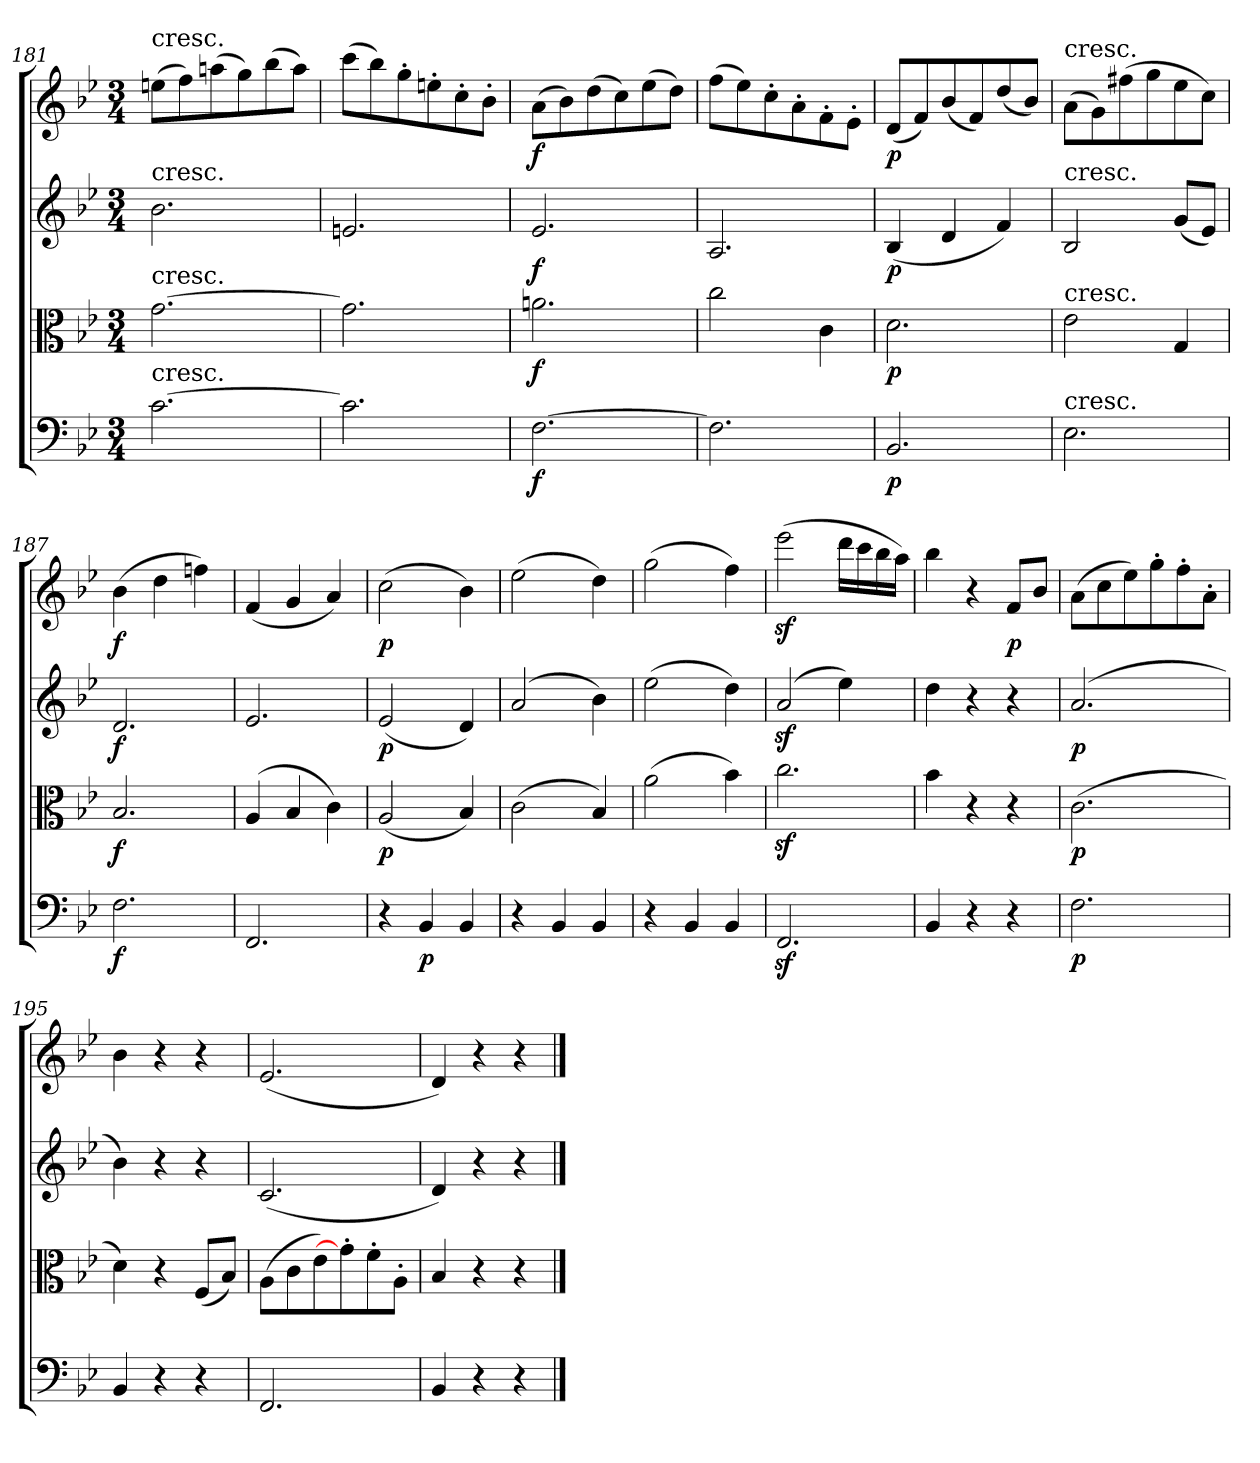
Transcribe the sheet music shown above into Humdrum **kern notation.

**kern	**dynam	**kern	**dynam	**kern	**dynam	**kern	**dynam
*part4	*part4	*part3	*part3	*part2	*part2	*part1	*part1
*staff4	*staff4	*staff3	*staff3	*staff2	*staff2	*staff1	*staff1
*clefF4	*	*clefC3	*	*clefG2	*	*clefG2	*
*k[b-e-]	*	*k[b-e-]	*	*k[b-e-]	*	*k[b-e-]	*
*B-:	*	*B-:	*	*B-:	*	*B-:	*
*M3/4	*	*M3/4	*	*M3/4	*	*M3/4	*
=181	=181	=181	=181	=181	=181	=181	=181
!	!	!	!	!	!	!LO:TX:t=cresc.	!
!	!	!	!	!LO:TX:t=cresc.	!	!	!
!	!	!LO:TX:t=cresc.	!	!	!	!	!
!LO:TX:t=cresc.	!	!	!	!	!	!	!
[2.c\	.	[2.g\	.	2.b-\	.	(8een\L	.
.	.	.	.	.	.	8ff\)	.
.	.	.	.	.	.	(8aan\	.
.	.	.	.	.	.	8gg\)	.
.	.	.	.	.	.	(8bb-\	.
.	.	.	.	.	.	8aa\J)	.
=182	=182	=182	=182	=182	=182	=182	=182
2.c\]	.	2.g\]	.	2.en/	.	(8ccc\L	.
.	.	.	.	.	.	8bb-\)	.
.	.	.	.	.	.	8gg'\	.
.	.	.	.	.	.	8een'\	.
.	.	.	.	.	.	8cc'\	.
.	.	.	.	.	.	8b-'\J	.
=183	=183	=183	=183	=183	=183	=183	=183
[2.F\	f	2.an\	f	2.e-/	f	(8a\L	f
.	.	.	.	.	.	8b-\)	.
.	.	.	.	.	.	(8dd\	.
.	.	.	.	.	.	8cc\)	.
.	.	.	.	.	.	(8ee-\	.
.	.	.	.	.	.	8dd\J)	.
=184	=184	=184	=184	=184	=184	=184	=184
2.F\]	.	2cc\	.	2.A/	.	(8ff\L	.
.	.	.	.	.	.	8ee-\)	.
.	.	.	.	.	.	8cc'\	.
.	.	.	.	.	.	8a'\	.
.	.	4c\	.	.	.	8f'\	.
.	.	.	.	.	.	8e-'\J	.
=185	=185	=185	=185	=185	=185	=185	=185
2.BB-/	p	2.d\	p	(4B-/	p	(8d/L	p
.	.	.	.	.	.	8f/)	.
.	.	.	.	4d/	.	(8b-/	.
.	.	.	.	.	.	8f/)	.
.	.	.	.	4f/)	.	(8dd/	.
.	.	.	.	.	.	8b-/J)	.
=186	=186	=186	=186	=186	=186	=186	=186
!	!	!	!	!	!	!LO:TX:t=cresc.	!
!	!	!	!	!LO:TX:t=cresc.	!	!	!
!	!	!LO:TX:t=cresc.	!	!	!	!	!
!LO:TX:t=cresc.	!	!	!	!	!	!	!
2.E-\	.	2e-\	.	2B-/	.	(8a\L	.
.	.	.	.	.	.	8g\)	.
.	.	.	.	.	.	(8ff#X\	.
.	.	.	.	.	.	8gg\	.
.	.	4G/	.	(8g/L	.	8ee-\	.
.	.	.	.	8e-/J)	.	8cc\J)	.
=187	=187	=187	=187	=187	=187	=187	=187
2.F\	f	2.B-/	f	2.d/	f	(4b-\	f
.	.	.	.	.	.	4dd\	.
.	.	.	.	.	.	4ffn\)	.
=188	=188	=188	=188	=188	=188	=188	=188
2.FF/	.	(4A/	.	2.e-/	.	(4f/	.
.	.	4B-/	.	.	.	4g/	.
.	.	4c\)	.	.	.	4a/)	.
=189	=189	=189	=189	=189	=189	=189	=189
4r	.	(2A/	p	(2e-/	p	(2cc\	p
4BB-/	p	.	.	.	.	.	.
4BB-/	.	4B-/)	.	4d/)	.	4b-\)	.
=190	=190	=190	=190	=190	=190	=190	=190
4r	.	(2c\	.	(2a/	.	(2ee-\	.
4BB-/	.	.	.	.	.	.	.
4BB-/	.	4B-/)	.	4b-\)	.	4dd\)	.
=191	=191	=191	=191	=191	=191	=191	=191
4r	.	(2a\	.	(2ee-\	.	(2gg\	.
4BB-/	.	.	.	.	.	.	.
4BB-/	.	4b-\)	.	4dd\)	.	4ff\)	.
=192	=192	=192	=192	=192	=192	=192	=192
2.FFz/	.	2.ccz\	.	(2az/	.	(2eee-z\	.
.	.	.	.	4ee-\)	.	16ddd\LL	.
.	.	.	.	.	.	16ccc\	.
.	.	.	.	.	.	16bb-\	.
.	.	.	.	.	.	16aa\JJ)	.
=193	=193	=193	=193	=193	=193	=193	=193
4BB-/	.	4b-\	.	4dd\	.	4bb-\	.
4r	.	4r	.	4r	.	4r	.
4r	.	4r	.	4r	.	8f/L	p
.	.	.	.	.	.	8b-/J	.
=194	=194	=194	=194	=194	=194	=194	=194
2.F\	p	(2.c\	p	(2.a/	p	(8a\L	.
.	.	.	.	.	.	8cc\	.
.	.	.	.	.	.	8ee-\)	.
.	.	.	.	.	.	8gg'\	.
.	.	.	.	.	.	8ff'\	.
.	.	.	.	.	.	8a'\J	.
=195	=195	=195	=195	=195	=195	=195	=195
4BB-/	.	4d\)	.	4b-\)	.	4b-\	.
4r	.	4r	.	4r	.	4r	.
4r	.	(8F/L	.	4r	.	4r	.
.	.	8B-/J)	.	.	.	.	.
=196	=196	=196	=196	=196	=196	=196	=196
2.FF/	.	(8A\L	.	(2.c/	.	(2.e-/	.
.	.	8c\	.	.	.	.	.
.	.	8e-\)	.	.	.	.	.
.	.	8g'\]	.	.	.	.	.
.	.	8f'\	.	.	.	.	.
.	.	8A'\J	.	.	.	.	.
=197	=197	=197	=197	=197	=197	=197	=197
4BB-/	.	4B-/	.	4d/)	.	4d/)	.
4r	.	4r	.	4r	.	4r	.
4r	.	4r	.	4r	.	4r	.
==	==	==	==	==	==	==	==
*-	*-	*-	*-	*-	*-	*-	*-
